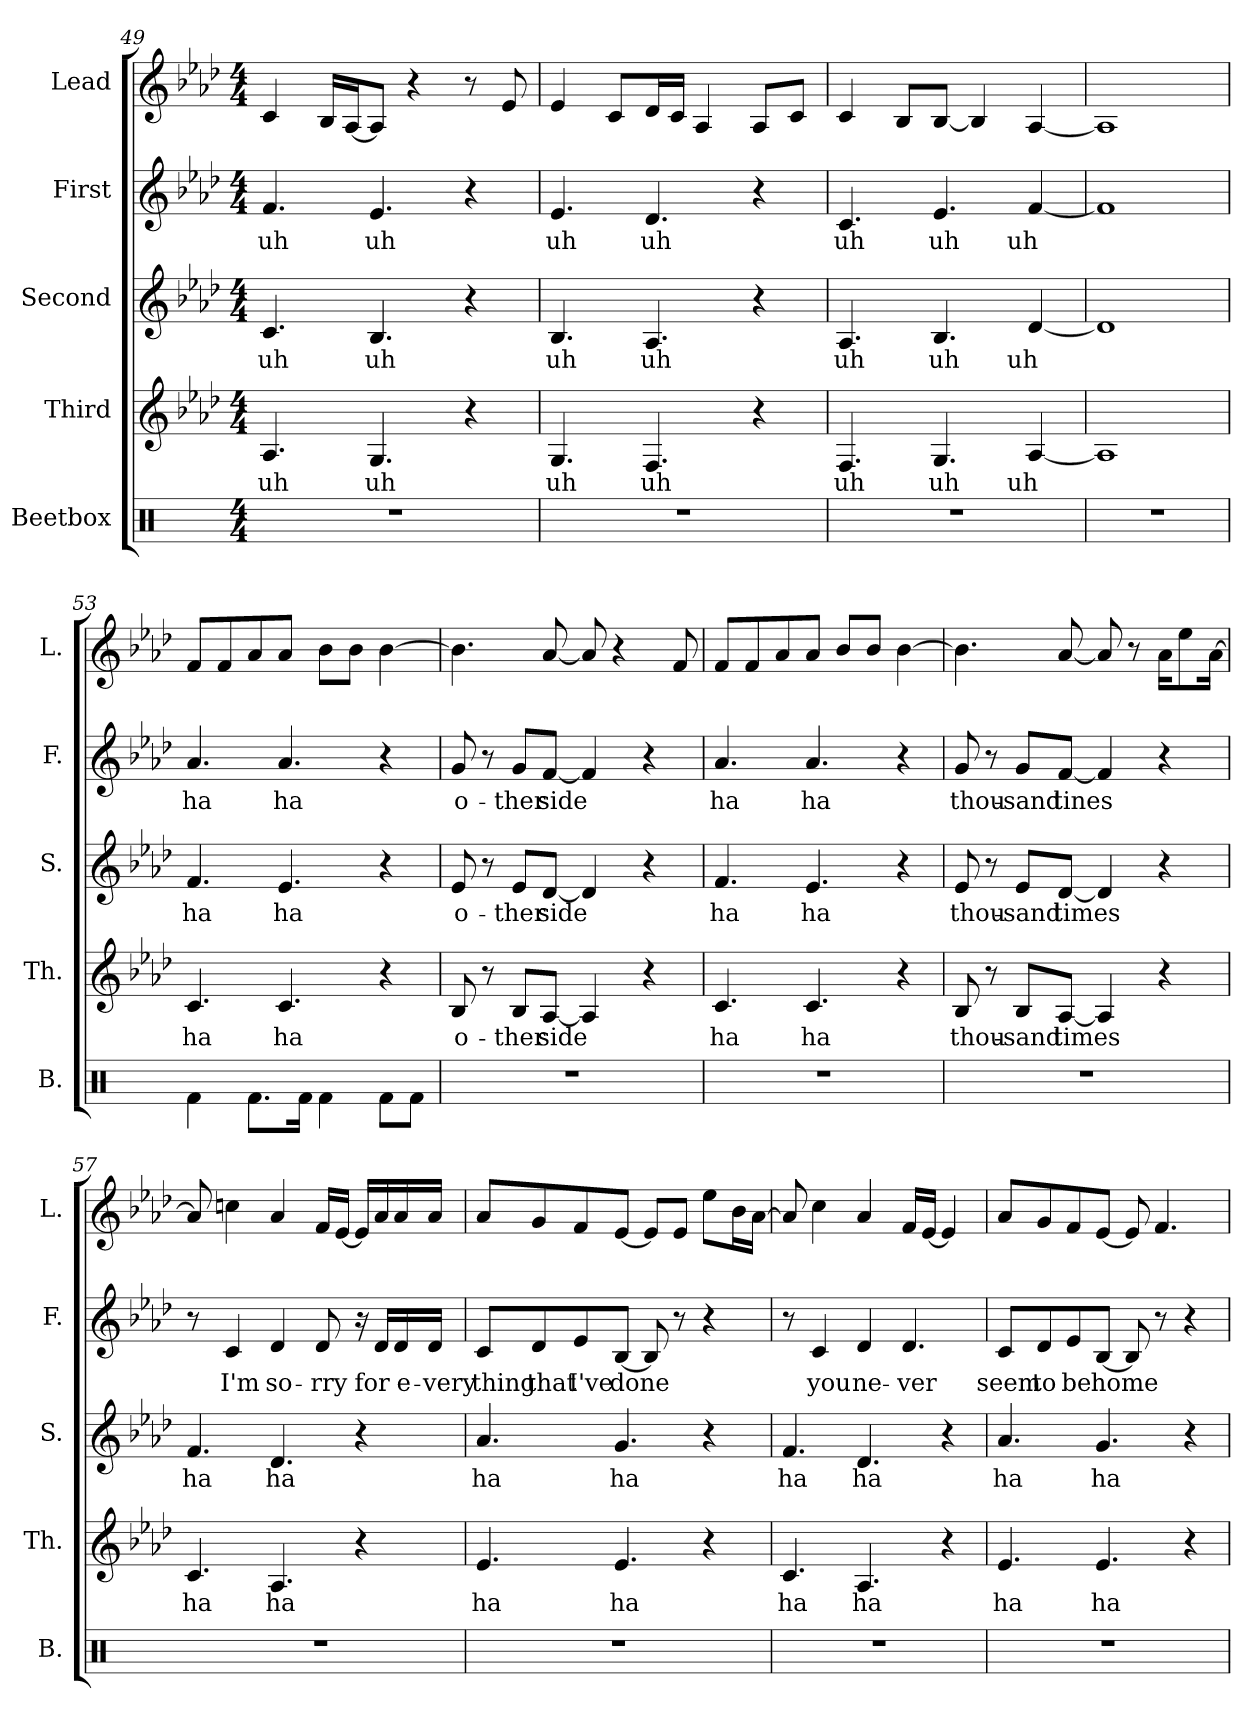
**kern	**kern	**text	**kern	**text	**kern	**text	**kern
*part5	*part4	*part4	*part3	*part3	*part2	*part2	*part1
*staff5	*staff4	*staff4	*staff3	*staff3	*staff2	*staff2	*staff1
*I"Beetbox	*I"Third	*	*I"Second	*	*I"First	*	*I"Lead
*I'B.	*I'Th.	*	*I'S.	*	*I'F.	*	*I'L.
*clefX	*clefG2	*	*clefG2	*	*clefG2	*	*clefG2
*k[]	*k[b-e-a-d-]	*	*k[b-e-a-d-]	*	*k[b-e-a-d-]	*	*k[b-e-a-d-]
*M4/4	*M4/4	*	*M4/4	*	*M4/4	*	*M4/4
=49	=49	=49	=49	=49	=49	=49	=49
1r	4.A-/	uh	4.c/	uh	4.f/	uh	4c/
.	.	.	.	.	.	.	16B-/LL
.	.	.	.	.	.	.	[16A-/J
.	4.G/	uh	4.B-/	uh	4.e-/	uh	8A-/J]
.	.	.	.	.	.	.	4r
.	4r	.	4r	.	4r	.	8r
.	.	.	.	.	.	.	8e-/
!!LO:PB:g=z
=50	=50	=50	=50	=50	=50	=50	=50
1r	4.G/	uh	4.B-/	uh	4.e-/	uh	4e-/
.	.	.	.	.	.	.	8c/L
.	4.F/	uh	4.A-/	uh	4.d-/	uh	16d-/L
.	.	.	.	.	.	.	16c/JJ
.	.	.	.	.	.	.	4A-/
.	4r	.	4r	.	4r	.	8A-/L
.	.	.	.	.	.	.	8c/J
=51	=51	=51	=51	=51	=51	=51	=51
1r	4.F/	uh	4.A-/	uh	4.c/	uh	4c/
.	.	.	.	.	.	.	8B-/L
.	4.G/	uh	4.B-/	uh	4.e-/	uh	[8B-/J
.	.	.	.	.	.	.	4B-/]
.	[4A-/	uh	[4d-/	uh	[4f/	uh	[4A-/
=52	=52	=52	=52	=52	=52	=52	=52
1r	1A-]	.	1d-]	.	1f]	.	1A-]
=53	=53	=53	=53	=53	=53	=53	=53
4Rf\	4.c/	ha	4.f/	ha	4.a-/	ha	8f/L
.	.	.	.	.	.	.	8f/
8.Rf\L	.	.	.	.	.	.	8a-/
.	4.c/	ha	4.e-/	ha	4.a-/	ha	8a-/J
16Rf\Jk	.	.	.	.	.	.	.
4Rf\	.	.	.	.	.	.	8b-\L
.	.	.	.	.	.	.	8b-\J
8Rf\L	4r	.	4r	.	4r	.	[4b-\
8Rf\J	.	.	.	.	.	.	.
=54	=54	=54	=54	=54	=54	=54	=54
1r	8B-/	o-	8e-/	o-	8g/	o-	4.b-\]
.	8r	.	8r	.	8r	.	.
.	8B-/L	-ther	8e-/L	-ther	8g/L	-ther	.
.	[8A-/J	side	[8d-/J	side	[8f/J	side	[8a-/
.	4A-/]	.	4d-/]	.	4f/]	.	8a-/]
.	.	.	.	.	.	.	4r
.	4r	.	4r	.	4r	.	.
.	.	.	.	.	.	.	8f/
!!LO:LB:g=z
=55	=55	=55	=55	=55	=55	=55	=55
1r	4.c/	ha	4.f/	ha	4.a-/	ha	8f/L
.	.	.	.	.	.	.	8f/
.	.	.	.	.	.	.	8a-/
.	4.c/	ha	4.e-/	ha	4.a-/	ha	8a-/J
.	.	.	.	.	.	.	8b-/L
.	.	.	.	.	.	.	8b-/J
.	4r	.	4r	.	4r	.	[4b-\
=56	=56	=56	=56	=56	=56	=56	=56
1r	8B-/	thou-	8e-/	thou-	8g/	thou-	4.b-\]
.	8r	.	8r	.	8r	.	.
.	8B-/L	-sand	8e-/L	-sand	8g/L	-sand	.
.	[8A-/J	times	[8d-/J	times	[8f/J	tines	[8a-/
.	4A-/]	.	4d-/]	.	4f/]	.	8a-/]
.	.	.	.	.	.	.	8r
.	4r	.	4r	.	4r	.	16a-\KL
.	.	.	.	.	.	.	8ee-\
.	.	.	.	.	.	.	[16a-\Jk
=57	=57	=57	=57	=57	=57	=57	=57
1r	4.c/	ha	4.f/	ha	8r	.	8a-/]
.	.	.	.	.	4c/	I'm	4ccn\
.	4.A-/	ha	4.d-/	ha	4d-/	so-	4a-/
.	.	.	.	.	8d-/	-rry	16f/LL
.	.	.	.	.	.	.	[16e-/JJ
.	4r	.	4r	.	16r	.	16e-/LL]
.	.	.	.	.	16d-/LL	for	16a-/
.	.	.	.	.	16d-/	e-	16a-/
.	.	.	.	.	16d-/JJ	-very	16a-/JJ
!!LO:PB:g=z
=58	=58	=58	=58	=58	=58	=58	=58
1r	4.e-/	ha	4.a-/	ha	8c/L	thing	8a-/L
.	.	.	.	.	8d-/	that	8g/
.	.	.	.	.	8e-/	I've	8f/
.	4.e-/	ha	4.g/	ha	[8B-/J	done	[8e-/J
.	.	.	.	.	8B-/]	.	8e-/L]
.	.	.	.	.	8r	.	8e-/J
.	4r	.	4r	.	4r	.	8ee-\L
.	.	.	.	.	.	.	16b-\L
.	.	.	.	.	.	.	[16a-\JJ
=59	=59	=59	=59	=59	=59	=59	=59
1r	4.c/	ha	4.f/	ha	8r	.	8a-/]
.	.	.	.	.	4c/	you	4cc\
.	4.A-/	ha	4.d-/	ha	4d-/	ne-	4a-/
.	.	.	.	.	4.d-/	-ver	16f/LL
.	.	.	.	.	.	.	[16e-/JJ
.	4r	.	4r	.	.	.	4e-/]
=60	=60	=60	=60	=60	=60	=60	=60
1r	4.e-/	ha	4.a-/	ha	8c/L	seem	8a-/L
.	.	.	.	.	8d-/	to	8g/
.	.	.	.	.	8e-/	be	8f/
.	4.e-/	ha	4.g/	ha	[8B-/J	home	[8e-/J
.	.	.	.	.	8B-/]	.	8e-/]
.	.	.	.	.	8r	.	4.f/
.	4r	.	4r	.	4r	.	.
=	=	=	=	=	=	=	=
*-	*-	*-	*-	*-	*-	*-	*-
